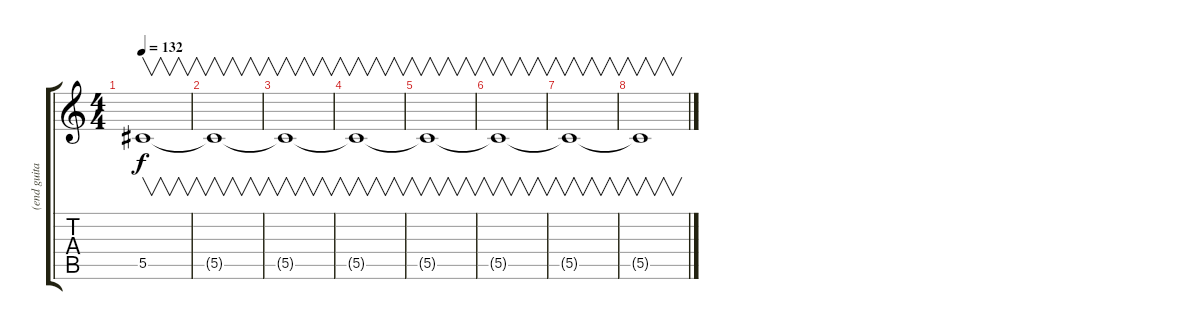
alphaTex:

\track ("(end guitar larsen/feedback emulated)" "(end guita") {instrument guitarharmonics}
\staff {score tabs}
\tuning (Eb4 Bb3 Gb3 Db3 Ab2 Eb2) {hide}
\ts (4 4)
\tempo 132
\clef g2
\ks c
5.5{t}.1{v dy f volume 6} |
5.5{t}.1{v} |
5.5{t}.1{v volume 4} |
5.5{t}.1{v} |
5.5{t}.1{v volume 0} |
5.5{t}.1{v} |
5.5{t}.1{v} |
5.5{t}.1{v}
